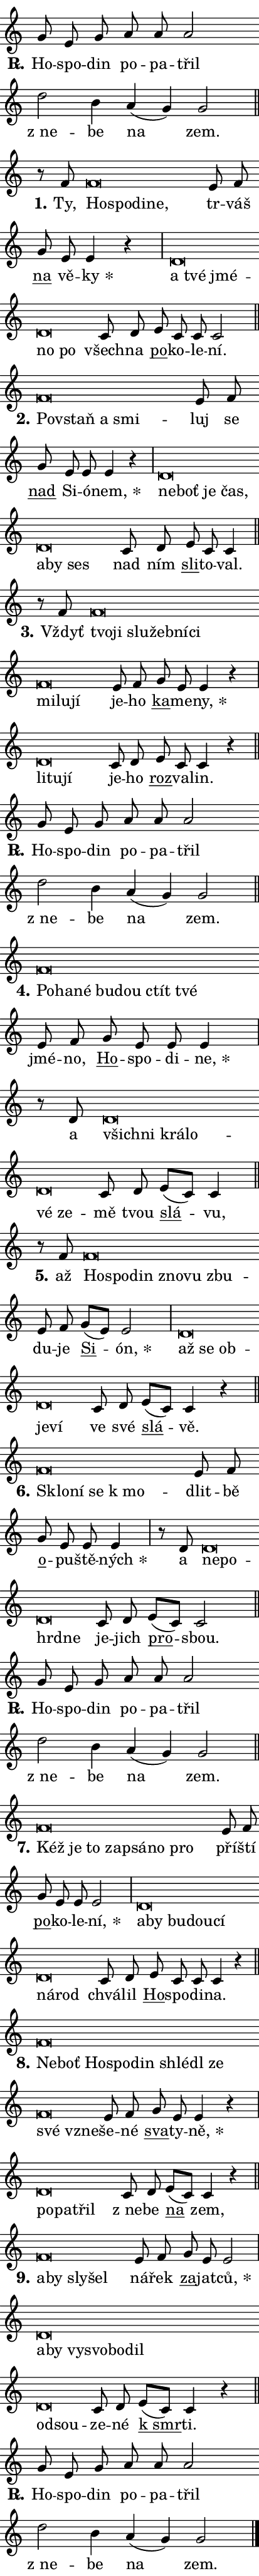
\version "2.24.0"
\header { tagline = "" }
\paper {
  indent = 0\cm
  top-margin = 0\cm
  right-margin = 0\cm
  bottom-margin = 0\cm
  left-margin = 0\cm
  paper-width = 7\cm
  page-breaking = #ly:one-page-breaking
  system-system-spacing.basic-distance = #11
  score-system-spacing.basic-distance = #11
  ragged-last = ##f
}


%% Author: Thomas Morley
%% https://lists.gnu.org/archive/html/lilypond-user/2020-05/msg00002.html
#(define (line-position grob)
"Returns position of @var[grob} in current system:
   @code{'start}, if at first time-step
   @code{'end}, if at last time-step
   @code{'middle} otherwise
"
  (let* ((col (ly:item-get-column grob))
         (ln (ly:grob-object col 'left-neighbor))
         (rn (ly:grob-object col 'right-neighbor))
         (col-to-check-left (if (ly:grob? ln) ln col))
         (col-to-check-right (if (ly:grob? rn) rn col))
         (break-dir-left
           (and
             (ly:grob-property col-to-check-left 'non-musical #f)
             (ly:item-break-dir col-to-check-left)))
         (break-dir-right
           (and
             (ly:grob-property col-to-check-right 'non-musical #f)
             (ly:item-break-dir col-to-check-right))))
        (cond ((eqv? 1 break-dir-left) 'start)
              ((eqv? -1 break-dir-right) 'end)
              (else 'middle))))

#(define (tranparent-at-line-position vctor)
  (lambda (grob)
  "Relying on @code{line-position} select the relevant enry from @var{vctor}.
Used to determine transparency,"
    (case (line-position grob)
      ((end) (not (vector-ref vctor 0)))
      ((middle) (not (vector-ref vctor 1)))
      ((start) (not (vector-ref vctor 2))))))

noteHeadBreakVisibility =
#(define-music-function (break-visibility)(vector?)
"Makes @code{NoteHead}s transparent relying on @var{break-visibility}"
#{
  \override NoteHead.transparent =
    #(tranparent-at-line-position break-visibility)
#})

#(define delete-ledgers-for-transparent-note-heads
  (lambda (grob)
    "Reads whether a @code{NoteHead} is transparent.
If so this @code{NoteHead} is removed from @code{'note-heads} from
@var{grob}, which is supposed to be @code{LedgerLineSpanner}.
As a result ledgers are not printed for this @code{NoteHead}"
    (let* ((nhds-array (ly:grob-object grob 'note-heads))
           (nhds-list
             (if (ly:grob-array? nhds-array)
                 (ly:grob-array->list nhds-array)
                 '()))
           ;; Relies on the transparent-property being done before
           ;; Staff.LedgerLineSpanner.after-line-breaking is executed.
           ;; This is fragile ...
           (to-keep
             (remove
               (lambda (nhd)
                 (ly:grob-property nhd 'transparent #f))
               nhds-list)))
      ;; TODO find a better method to iterate over grob-arrays, similiar
      ;; to filter/remove etc for lists
      ;; For now rebuilt from scratch
      (set! (ly:grob-object grob 'note-heads)  '())
      (for-each
        (lambda (nhd)
          (ly:pointer-group-interface::add-grob grob 'note-heads nhd))
        to-keep))))

hideNotes = {
  \noteHeadBreakVisibility #begin-of-line-visible
}
unHideNotes = {
  \noteHeadBreakVisibility #all-visible
}

% work-around for resetting accidentals
% https://lilypond.org/doc/v2.23/Documentation/notation/displaying-rhythms#unmetered-music
cadenzaMeasure = {
  \cadenzaOff
  \partial 1024 s1024
  \cadenzaOn
}

#(define-markup-command (accent layout props text) (markup?)
  "Underline accented syllable"
  (interpret-markup layout props
    #{\markup \override #'(offset . 4.3) \underline { #text }#}))

responsum = \markup \concat {
  "R" \hspace #-1.05 \path #0.1 #'((moveto 0 0.07) (lineto 0.9 0.8)) \hspace #0.05 "."
}

\layout {
    \context {
        \Staff
        \remove "Time_signature_engraver"
        \override LedgerLineSpanner.after-line-breaking = #delete-ledgers-for-transparent-note-heads
    }
    \context {
        \Voice {
            \override NoteHead.output-attributes = #'((class . "notehead"))
            \override Hairpin.height = #0.55
        }
    }
    \context {
        \Lyrics {
            \override StanzaNumber.output-attributes = #'((class . "stanzanumber"))
            \override LyricSpace.minimum-distance = #0.9
            \override LyricText.font-name = #"TeX Gyre Schola"
            \override LyricText.font-size = 1
            \override StanzaNumber.font-name = #"TeX Gyre Schola Bold"
            \override StanzaNumber.font-size = 1
        }
    }
}

% magnetic-lyrics.ily
%
%   written by
%     Jean Abou Samra <jean@abou-samra.fr>
%     Werner Lemberg <wl@gnu.org>
%
%   adapted by
%     Jiri Hon <jiri.hon@gmail.com>
%
% Version 2022-Apr-15

% https://www.mail-archive.com/lilypond-user@gnu.org/msg149350.html

#(define (Left_hyphen_pointer_engraver context)
   "Collect syllable-hyphen-syllable occurrences in lyrics and store
them in properties.  This engraver only looks to the left.  For
example, if the lyrics input is @code{foo -- bar}, it does the
following.

@itemize @bullet
@item
Set the @code{text} property of the @code{LyricHyphen} grob between
@q{foo} and @q{bar} to @code{foo}.

@item
Set the @code{left-hyphen} property of the @code{LyricText} grob with
text @q{foo} to the @code{LyricHyphen} grob between @q{foo} and
@q{bar}.
@end itemize

Use this auxiliary engraver in combination with the
@code{lyric-@/text::@/apply-@/magnetic-@/offset!} hook."
   (let ((hyphen #f)
         (text #f))
     (make-engraver
      (acknowledgers
       ((lyric-syllable-interface engraver grob source-engraver)
        (set! text grob)))
      (end-acknowledgers
       ((lyric-hyphen-interface engraver grob source-engraver)
        ;(when (not (grob::has-interface grob 'lyric-space-interface))
          (set! hyphen grob)));)
      ((stop-translation-timestep engraver)
       (when (and text hyphen)
         (ly:grob-set-object! text 'left-hyphen hyphen))
       (set! text #f)
       (set! hyphen #f)))))

#(define (lyric-text::apply-magnetic-offset! grob)
   "If the space between two syllables is less than the value in
property @code{LyricText@/.details@/.squash-threshold}, move the right
syllable to the left so that it gets concatenated with the left
syllable.

Use this function as a hook for
@code{LyricText@/.after-@/line-@/breaking} if the
@code{Left_@/hyphen_@/pointer_@/engraver} is active."
   (let ((hyphen (ly:grob-object grob 'left-hyphen #f)))
     (when hyphen
       (let ((left-text (ly:spanner-bound hyphen LEFT)))
         (when (grob::has-interface left-text 'lyric-syllable-interface)
           (let* ((common (ly:grob-common-refpoint grob left-text X))
                  (this-x-ext (ly:grob-extent grob common X))
                  (left-x-ext
                   (begin
                     ;; Trigger magnetism for left-text.
                     (ly:grob-property left-text 'after-line-breaking)
                     (ly:grob-extent left-text common X)))
                  ;; `delta` is the gap width between two syllables.
                  (delta (- (interval-start this-x-ext)
                            (interval-end left-x-ext)))
                  (details (ly:grob-property grob 'details))
                  (threshold (assoc-get 'squash-threshold details 0.2)))
             (when (< delta threshold)
               (let* (;; We have to manipulate the input text so that
                      ;; ligatures crossing syllable boundaries are not
                      ;; disabled.  For languages based on the Latin
                      ;; script this is essentially a beautification.
                      ;; However, for non-Western scripts it can be a
                      ;; necessity.
                      (lt (ly:grob-property left-text 'text))
                      (rt (ly:grob-property grob 'text))
                      (is-space (grob::has-interface hyphen 'lyric-space-interface))
                      (space (if is-space " " ""))
                      (space-markup (grob-interpret-markup grob " "))
                      (space-size (interval-length (ly:stencil-extent space-markup X)))
                      (extra-delta (if is-space space-size 0))
                      ;; Append new syllable.
                      (ltrt-space (if (and (string? lt) (string? rt))
                                (string-append lt space rt)
                                (make-concat-markup (list lt space rt))))
                      ;; Right-align `ltrt` to the right side.
                      (ltrt-space-markup (grob-interpret-markup
                               grob
                               (make-translate-markup
                                (cons (interval-length this-x-ext) 0)
                                (make-right-align-markup ltrt-space)))))
                 (begin
                   ;; Don't print `left-text`.
                   (ly:grob-set-property! left-text 'stencil #f)
                   ;; Set text and stencil (which holds all collected
                   ;; syllables so far) and shift it to the left.
                   (ly:grob-set-property! grob 'text ltrt-space)
                   (ly:grob-set-property! grob 'stencil ltrt-space-markup)
                   (ly:grob-translate-axis! grob (- (- delta extra-delta)) X))))))))))


#(define (lyric-hyphen::displace-bounds-first grob)
   ;; Make very sure this callback isn't triggered too early.
   (let ((left (ly:spanner-bound grob LEFT))
         (right (ly:spanner-bound grob RIGHT)))
     (ly:grob-property left 'after-line-breaking)
     (ly:grob-property right 'after-line-breaking)
     (ly:lyric-hyphen::print grob)))

squashThreshold = #0.4

\layout {
  \context {
    \Lyrics
    \consists #Left_hyphen_pointer_engraver
    \override LyricText.after-line-breaking =
      #lyric-text::apply-magnetic-offset!
    \override LyricHyphen.stencil = #lyric-hyphen::displace-bounds-first
    \override LyricText.details.squash-threshold = \squashThreshold
    \override LyricHyphen.minimum-distance = 0
    \override LyricHyphen.minimum-length = \squashThreshold
  }
}

squash = \override LyricText.details.squash-threshold = 9999
unSquash = \override LyricText.details.squash-threshold = \squashThreshold

left = \override LyricText.self-alignment-X = #LEFT
unLeft = \revert LyricText.self-alignment-X

starOffset = #(lambda (grob) 
                (let ((x_offset (ly:self-alignment-interface::aligned-on-x-parent grob)))
                  (if (= x_offset 0) 0 (+ x_offset 1.2))))

star = #(define-music-function (syllable)(string?)
"Append star separator at the end of a syllable"
#{
  \once \override LyricText.X-offset = #starOffset
  \lyricmode { \markup {
    #syllable
    \override #'((font-name . "TeX Gyre Schola Bold")) \hspace #0.2 \lower #0.65 \larger "*"
  } }
#})

starAccent = #(define-music-function (syllable)(string?)
"Append star separator at the end of a syllable and make accent"
#{
  \once \override LyricText.X-offset = #starOffset
  \lyricmode { \markup {
    \accent #syllable
    \override #'((font-name . "TeX Gyre Schola Bold")) \hspace #0.2 \lower #0.65 \larger "*"
  } }
#})

breath = #(define-music-function (syllable)(string?)
"Append breathing indicator at the end of a syllable"
#{
  \lyricmode { \markup { #syllable "+" } }
#})

optionalBreath = #(define-music-function (syllable)(string?)
"Append optional breathing indicator at the end of a syllable"
#{
  \lyricmode { \markup { #syllable "(+)" } }
#})


\score {
    <<
        \new Voice = "melody" { \cadenzaOn \key c \major \relative { g'8 e g a a a2 \bar "" d b4 \bar "" a( g) g2 \cadenzaMeasure \bar "||" \break } }
        \new Lyrics \lyricsto "melody" { \lyricmode { \set stanza = \responsum
Ho -- spo -- din po -- pa -- třil "z ne" -- be na zem. } }
    >>
    \layout {}
}

\score {
    <<
        \new Voice = "melody" { \cadenzaOn \key c \major \relative { r8 f'8 f\breve*1/16 \hideNotes \breve*1/16 \bar "" \breve*1/16 \breve*1/16 \bar "" \unHideNotes e8 f \bar "" g e e4 r \cadenzaMeasure \bar "|" d\breve*1/16 \hideNotes \breve*1/16 \bar "" \breve*1/16 \bar "" \breve*1/16 \breve*1/16 \bar "" \unHideNotes c8 d \bar "" e c c c2 \cadenzaMeasure \bar "||" \break } }
        \new Lyrics \lyricsto "melody" { \lyricmode { \set stanza = "1."
Ty, \left Ho -- \squash spo -- di -- ne, \unLeft \unSquash tr -- váš \markup \accent na vě -- \star ky \left a \squash tvé jmé -- no po \unLeft \unSquash všech -- na \markup \accent po -- ko -- le -- ní. } }
    >>
    \layout {}
}

\score {
    <<
        \new Voice = "melody" { \cadenzaOn \key c \major \relative { f'\breve*1/16 \hideNotes \breve*1/16 \bar "" \breve*1/16 \breve*1/16 \bar "" \unHideNotes e8 f \bar "" g e e e4 r \cadenzaMeasure \bar "|" d\breve*1/16 \hideNotes \breve*1/16 \bar "" \breve*1/16 \bar "" \breve*1/16 \bar "" \breve*1/16 \bar "" \breve*1/16 \breve*1/16 \bar "" \unHideNotes c8 d \bar "" e c c4 \cadenzaMeasure \bar "||" \break } }
        \new Lyrics \lyricsto "melody" { \lyricmode { \set stanza = "2."
\left Po -- \squash vstaň a smi -- \unLeft \unSquash luj se \markup \accent nad Si -- ó -- \star nem, \left ne -- \squash boť je čas, a -- by ses \unLeft \unSquash nad ním \markup \accent sli -- to -- val. } }
    >>
    \layout {}
}

\score {
    <<
        \new Voice = "melody" { \cadenzaOn \key c \major \relative { r8 f'8 f\breve*1/16 \hideNotes \breve*1/16 \bar "" \breve*1/16 \bar "" \breve*1/16 \bar "" \breve*1/16 \bar "" \breve*1/16 \bar "" \breve*1/16 \bar "" \breve*1/16 \breve*1/16 \bar "" \unHideNotes e8 f \bar "" g e e4 r \cadenzaMeasure \bar "|" d\breve*1/16 \hideNotes \breve*1/16 \breve*1/16 \bar "" \unHideNotes c8 d \bar "" e c c4 r \cadenzaMeasure \bar "||" \break } }
        \new Lyrics \lyricsto "melody" { \lyricmode { \set stanza = "3."
Vždyť \left tvo -- \squash ji slu -- žeb -- ní -- ci mi -- lu -- jí \unLeft \unSquash je -- ho \markup \accent ka -- me -- \star ny, \left li -- \squash tu -- jí \unLeft \unSquash je -- ho \markup \accent roz -- va -- lin. } }
    >>
    \layout {}
}

\score {
    <<
        \new Voice = "melody" { \cadenzaOn \key c \major \relative { g'8 e g a a a2 \bar "" d b4 \bar "" a( g) g2 \cadenzaMeasure \bar "||" \break } }
        \new Lyrics \lyricsto "melody" { \lyricmode { \set stanza = \responsum
Ho -- spo -- din po -- pa -- třil "z ne" -- be na zem. } }
    >>
    \layout {}
}

\score {
    <<
        \new Voice = "melody" { \cadenzaOn \key c \major \relative { f'\breve*1/16 \hideNotes \breve*1/16 \bar "" \breve*1/16 \bar "" \breve*1/16 \bar "" \breve*1/16 \bar "" \breve*1/16 \breve*1/16 \bar "" \unHideNotes e8 f \bar "" g e e e4 \cadenzaMeasure \bar "|" r8 d8 d\breve*1/16 \hideNotes \breve*1/16 \bar "" \breve*1/16 \bar "" \breve*1/16 \bar "" \breve*1/16 \breve*1/16 \bar "" \unHideNotes c8 d \bar "" e[( c)] c4 \cadenzaMeasure \bar "||" \break } }
        \new Lyrics \lyricsto "melody" { \lyricmode { \set stanza = "4."
\left Po -- \squash ha -- né bu -- dou ctít tvé \unLeft \unSquash jmé -- no, \markup \accent Ho -- spo -- di -- \star ne, a \left všich -- \squash ni krá -- lo -- vé ze -- \unLeft \unSquash mě tvou \markup \accent slá -- vu, } }
    >>
    \layout {}
}

\score {
    <<
        \new Voice = "melody" { \cadenzaOn \key c \major \relative { r8 f'8 f\breve*1/16 \hideNotes \breve*1/16 \bar "" \breve*1/16 \bar "" \breve*1/16 \bar "" \breve*1/16 \breve*1/16 \bar "" \unHideNotes e8 f \bar "" g[( e)] e2 \cadenzaMeasure \bar "|" d\breve*1/16 \hideNotes \breve*1/16 \bar "" \breve*1/16 \bar "" \breve*1/16 \breve*1/16 \bar "" \unHideNotes c8 d \bar "" e[( c)] c4 r \cadenzaMeasure \bar "||" \break } }
        \new Lyrics \lyricsto "melody" { \lyricmode { \set stanza = "5."
až \left Ho -- \squash spo -- din zno -- vu zbu -- \unLeft \unSquash du -- je \markup \accent Si -- \star ón, \left až \squash se ob -- je -- ví \unLeft \unSquash ve své \markup \accent slá -- vě. } }
    >>
    \layout {}
}

\score {
    <<
        \new Voice = "melody" { \cadenzaOn \key c \major \relative { f'\breve*1/16 \hideNotes \breve*1/16 \bar "" \breve*1/16 \breve*1/16 \bar "" \unHideNotes e8 f \bar "" g e e e4 \cadenzaMeasure \bar "|" r8 d8 d\breve*1/16 \hideNotes \breve*1/16 \bar "" \breve*1/16 \breve*1/16 \bar "" \unHideNotes c8 d \bar "" e[( c)] c2 \cadenzaMeasure \bar "||" \break } }
        \new Lyrics \lyricsto "melody" { \lyricmode { \set stanza = "6."
\left Sklo -- \squash ní se "k mo" -- \unLeft \unSquash dlit -- bě \markup \accent o -- pu -- ště -- \star ných a \left ne -- \squash po -- hrd -- ne \unLeft \unSquash je -- jich \markup \accent pro -- sbou. } }
    >>
    \layout {}
}

\score {
    <<
        \new Voice = "melody" { \cadenzaOn \key c \major \relative { g'8 e g a a a2 \bar "" d b4 \bar "" a( g) g2 \cadenzaMeasure \bar "||" \break } }
        \new Lyrics \lyricsto "melody" { \lyricmode { \set stanza = \responsum
Ho -- spo -- din po -- pa -- třil "z ne" -- be na zem. } }
    >>
    \layout {}
}

\score {
    <<
        \new Voice = "melody" { \cadenzaOn \key c \major \relative { f'\breve*1/16 \hideNotes \breve*1/16 \bar "" \breve*1/16 \bar "" \breve*1/16 \bar "" \breve*1/16 \bar "" \breve*1/16 \breve*1/16 \bar "" \unHideNotes e8 f \bar "" g e e e2 \cadenzaMeasure \bar "|" d\breve*1/16 \hideNotes \breve*1/16 \bar "" \breve*1/16 \bar "" \breve*1/16 \bar "" \breve*1/16 \bar "" \breve*1/16 \breve*1/16 \bar "" \unHideNotes c8 d \bar "" e c c c4 r \cadenzaMeasure \bar "||" \break } }
        \new Lyrics \lyricsto "melody" { \lyricmode { \set stanza = "7."
\left Kéž \squash je to za -- psá -- no pro \unLeft \unSquash pří -- ští \markup \accent po -- ko -- le -- \star ní, \left a -- \squash by bu -- dou -- cí ná -- rod \unLeft \unSquash chvá -- lil \markup \accent Ho -- spo -- di -- na. } }
    >>
    \layout {}
}

\score {
    <<
        \new Voice = "melody" { \cadenzaOn \key c \major \relative { f'\breve*1/16 \hideNotes \breve*1/16 \bar "" \breve*1/16 \bar "" \breve*1/16 \bar "" \breve*1/16 \bar "" \breve*1/16 \bar "" \breve*1/16 \bar "" \breve*1/16 \bar "" \breve*1/16 \breve*1/16 \bar "" \unHideNotes e8 f \bar "" g e e4 r \cadenzaMeasure \bar "|" d\breve*1/16 \hideNotes \breve*1/16 \breve*1/16 \bar "" \unHideNotes c8 d \bar "" e[( c)] c4 r \cadenzaMeasure \bar "||" \break } }
        \new Lyrics \lyricsto "melody" { \lyricmode { \set stanza = "8."
\left Ne -- \squash boť Ho -- spo -- din shlé -- dl ze své vzne -- \unLeft \unSquash še -- né \markup \accent sva -- ty -- \star ně, \left po -- \squash pa -- třil \unLeft \unSquash "z ne" -- be \markup \accent na zem, } }
    >>
    \layout {}
}

\score {
    <<
        \new Voice = "melody" { \cadenzaOn \key c \major \relative { f'\breve*1/16 \hideNotes \breve*1/16 \bar "" \breve*1/16 \breve*1/16 \bar "" \unHideNotes e8 f \bar "" g e e2 \cadenzaMeasure \bar "|" d\breve*1/16 \hideNotes \breve*1/16 \bar "" \breve*1/16 \bar "" \breve*1/16 \bar "" \breve*1/16 \bar "" \breve*1/16 \bar "" \breve*1/16 \breve*1/16 \bar "" \unHideNotes c8 d \bar "" e[( c)] c4 r \cadenzaMeasure \bar "||" \break } }
        \new Lyrics \lyricsto "melody" { \lyricmode { \set stanza = "9."
\left a -- \squash by sly -- šel \unLeft \unSquash ná -- řek \markup \accent za -- jat -- \star ců, \left a -- \squash by vy -- svo -- bo -- dil od -- sou -- \unLeft \unSquash ze -- né \markup \accent "k smr" -- ti. } }
    >>
    \layout {}
}

\score {
    <<
        \new Voice = "melody" { \cadenzaOn \key c \major \relative { g'8 e g a a a2 \bar "" d b4 \bar "" a( g) g2 \cadenzaMeasure \bar "||" \break } \bar "|." }
        \new Lyrics \lyricsto "melody" { \lyricmode { \set stanza = \responsum
Ho -- spo -- din po -- pa -- třil "z ne" -- be na zem. } }
    >>
    \layout {}
}
